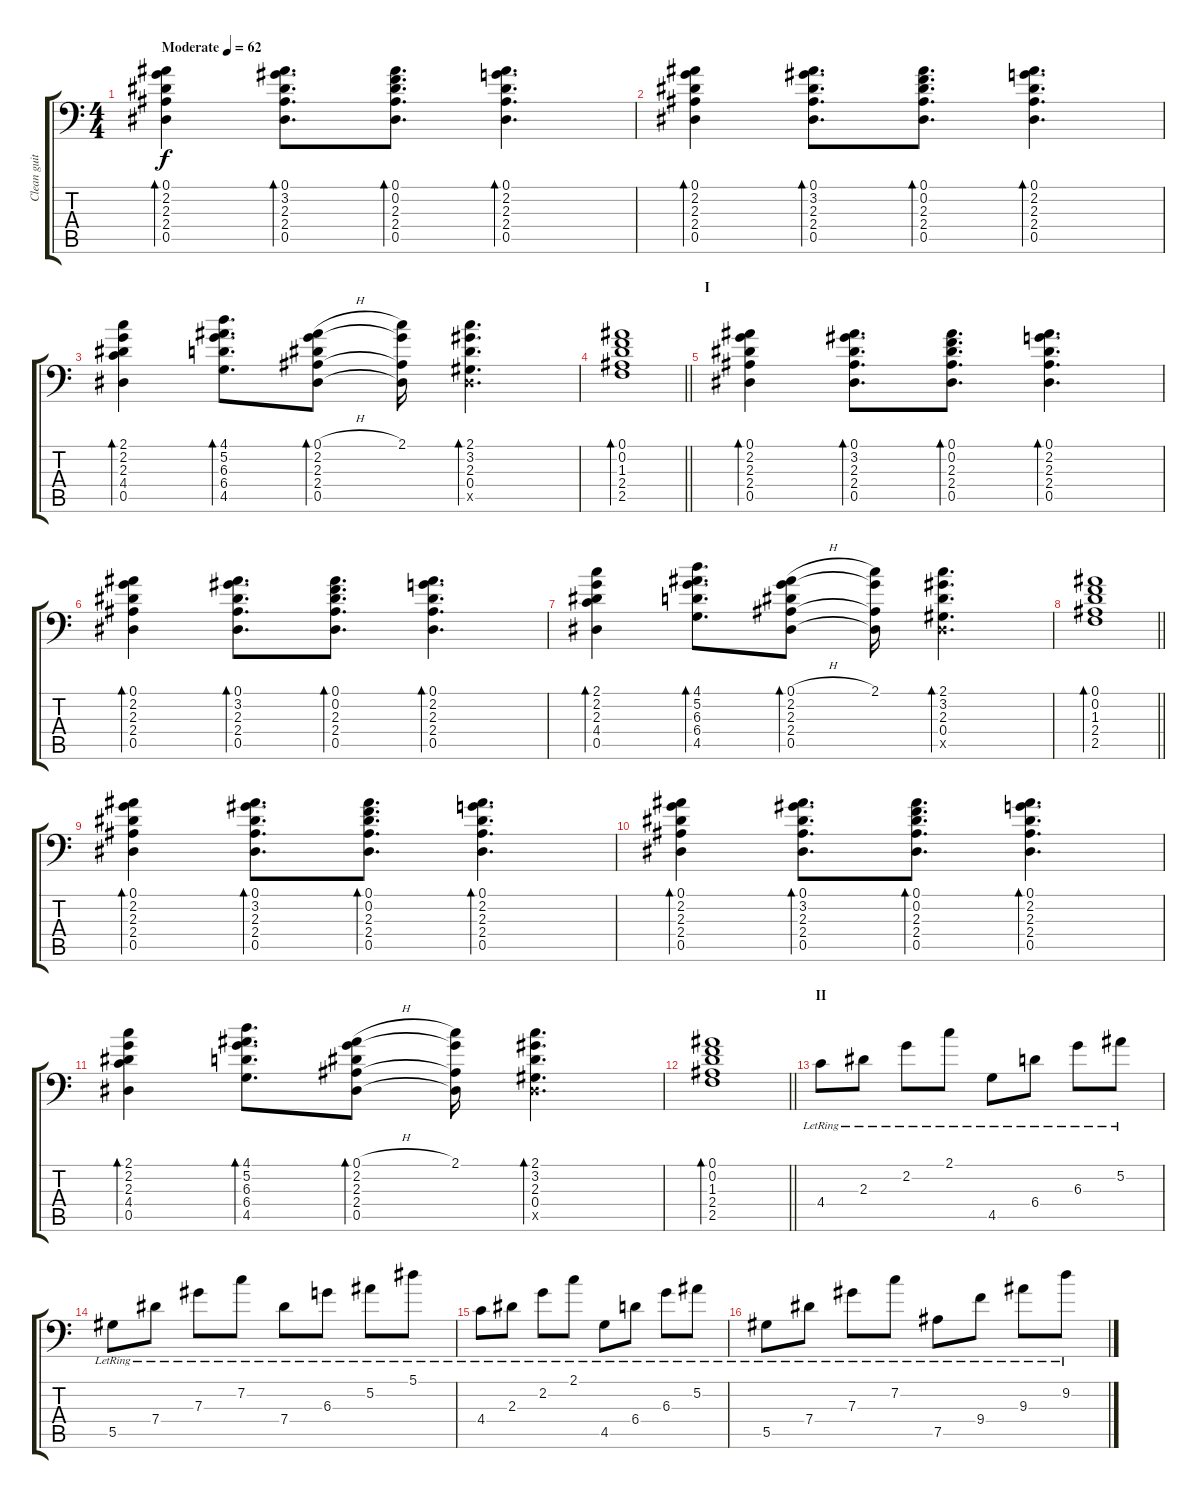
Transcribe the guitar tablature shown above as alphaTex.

\track ("Clean guitar" "Clean guit") {instrument electricguitarclean}
\staff {score tabs}
\tuning (Bb3 F3 Db3 Ab2 Eb2 Bb1) {hide}
\ts (4 4)
\tempo (62 "Moderate")
\clef f4
\ks c
(0.1 2.2 2.3 2.4 0.5).4{bd 60 dy f instrument electricguitarclean} (0.1 3.2 2.3 2.4 0.5).8{d bd 60} (0.1 0.2 2.3 2.4 0.5).8{d bd 60} (0.1 2.2 2.3 2.4 0.5).4{d bd 60} |
(0.1 2.2 2.3 2.4 0.5).4{bd 60} (0.1 3.2 2.3 2.4 0.5).8{d bd 60} (0.1 0.2 2.3 2.4 0.5).8{d bd 60} (0.1 2.2 2.3 2.4 0.5).4{d bd 60} |
(2.1 2.2 2.3 4.4 0.5).4{bd 60} (4.1 5.2 6.3 6.4 4.5).8{d bd 60} (0.1{h} 2.2 2.3 2.4 0.5).8{bd 60} (2.1 2.2{t} 2.4{t} 0.5{t}).16 (2.1 3.2 2.3 0.4 0.5{x}).4{d bd 60} |
\barLineRight lightlight
(0.1 0.2 1.3 2.4 2.5).1{bd 60} |
\section ("" "I")
(0.1 2.2 2.3 2.4 0.5).4{bd 60} (0.1 3.2 2.3 2.4 0.5).8{d bd 60} (0.1 0.2 2.3 2.4 0.5).8{d bd 60} (0.1 2.2 2.3 2.4 0.5).4{d bd 60} |
(0.1 2.2 2.3 2.4 0.5).4{bd 60} (0.1 3.2 2.3 2.4 0.5).8{d bd 60} (0.1 0.2 2.3 2.4 0.5).8{d bd 60} (0.1 2.2 2.3 2.4 0.5).4{d bd 60} |
(2.1 2.2 2.3 4.4 0.5).4{bd 60} (4.1 5.2 6.3 6.4 4.5).8{d bd 60} (0.1{h} 2.2 2.3 2.4 0.5).8{bd 60} (2.1 2.2{t} 2.4{t} 0.5{t}).16 (2.1 3.2 2.3 0.4 0.5{x}).4{d bd 60} |
\barLineRight lightlight
(0.1 0.2 1.3 2.4 2.5).1{bd 60} |
(0.1 2.2 2.3 2.4 0.5).4{bd 60} (0.1 3.2 2.3 2.4 0.5).8{d bd 60} (0.1 0.2 2.3 2.4 0.5).8{d bd 60} (0.1 2.2 2.3 2.4 0.5).4{d bd 60} |
(0.1 2.2 2.3 2.4 0.5).4{bd 60} (0.1 3.2 2.3 2.4 0.5).8{d bd 60} (0.1 0.2 2.3 2.4 0.5).8{d bd 60} (0.1 2.2 2.3 2.4 0.5).4{d bd 60} |
(2.1 2.2 2.3 4.4 0.5).4{bd 60} (4.1 5.2 6.3 6.4 4.5).8{d bd 60} (0.1{h} 2.2 2.3 2.4 0.5).8{bd 60} (2.1 2.2{t} 2.4{t} 0.5{t}).16 (2.1 3.2 2.3 0.4 0.5{x}).4{d bd 60} |
\barLineRight lightlight
(0.1 0.2 1.3 2.4 2.5).1{bd 60} |
\section ("" "II")
4.4{lr}.8 2.3{lr}.8 2.2{lr}.8 2.1{lr}.8 4.5{lr}.8 6.4{lr}.8 6.3{lr}.8 5.2{lr}.8 |
5.5{lr}.8 7.4{lr}.8 7.3{lr}.8 7.2{lr}.8 7.4{lr}.8 6.3{lr}.8 5.2{lr}.8 5.1{lr}.8 |
4.4{lr}.8 2.3{lr}.8 2.2{lr}.8 2.1{lr}.8 4.5{lr}.8 6.4{lr}.8 6.3{lr}.8 5.2{lr}.8 |
5.5{lr}.8 7.4{lr}.8 7.3{lr}.8 7.2{lr}.8 7.5{lr}.8 9.4{lr}.8 9.3{lr}.8 9.2{lr}.8
